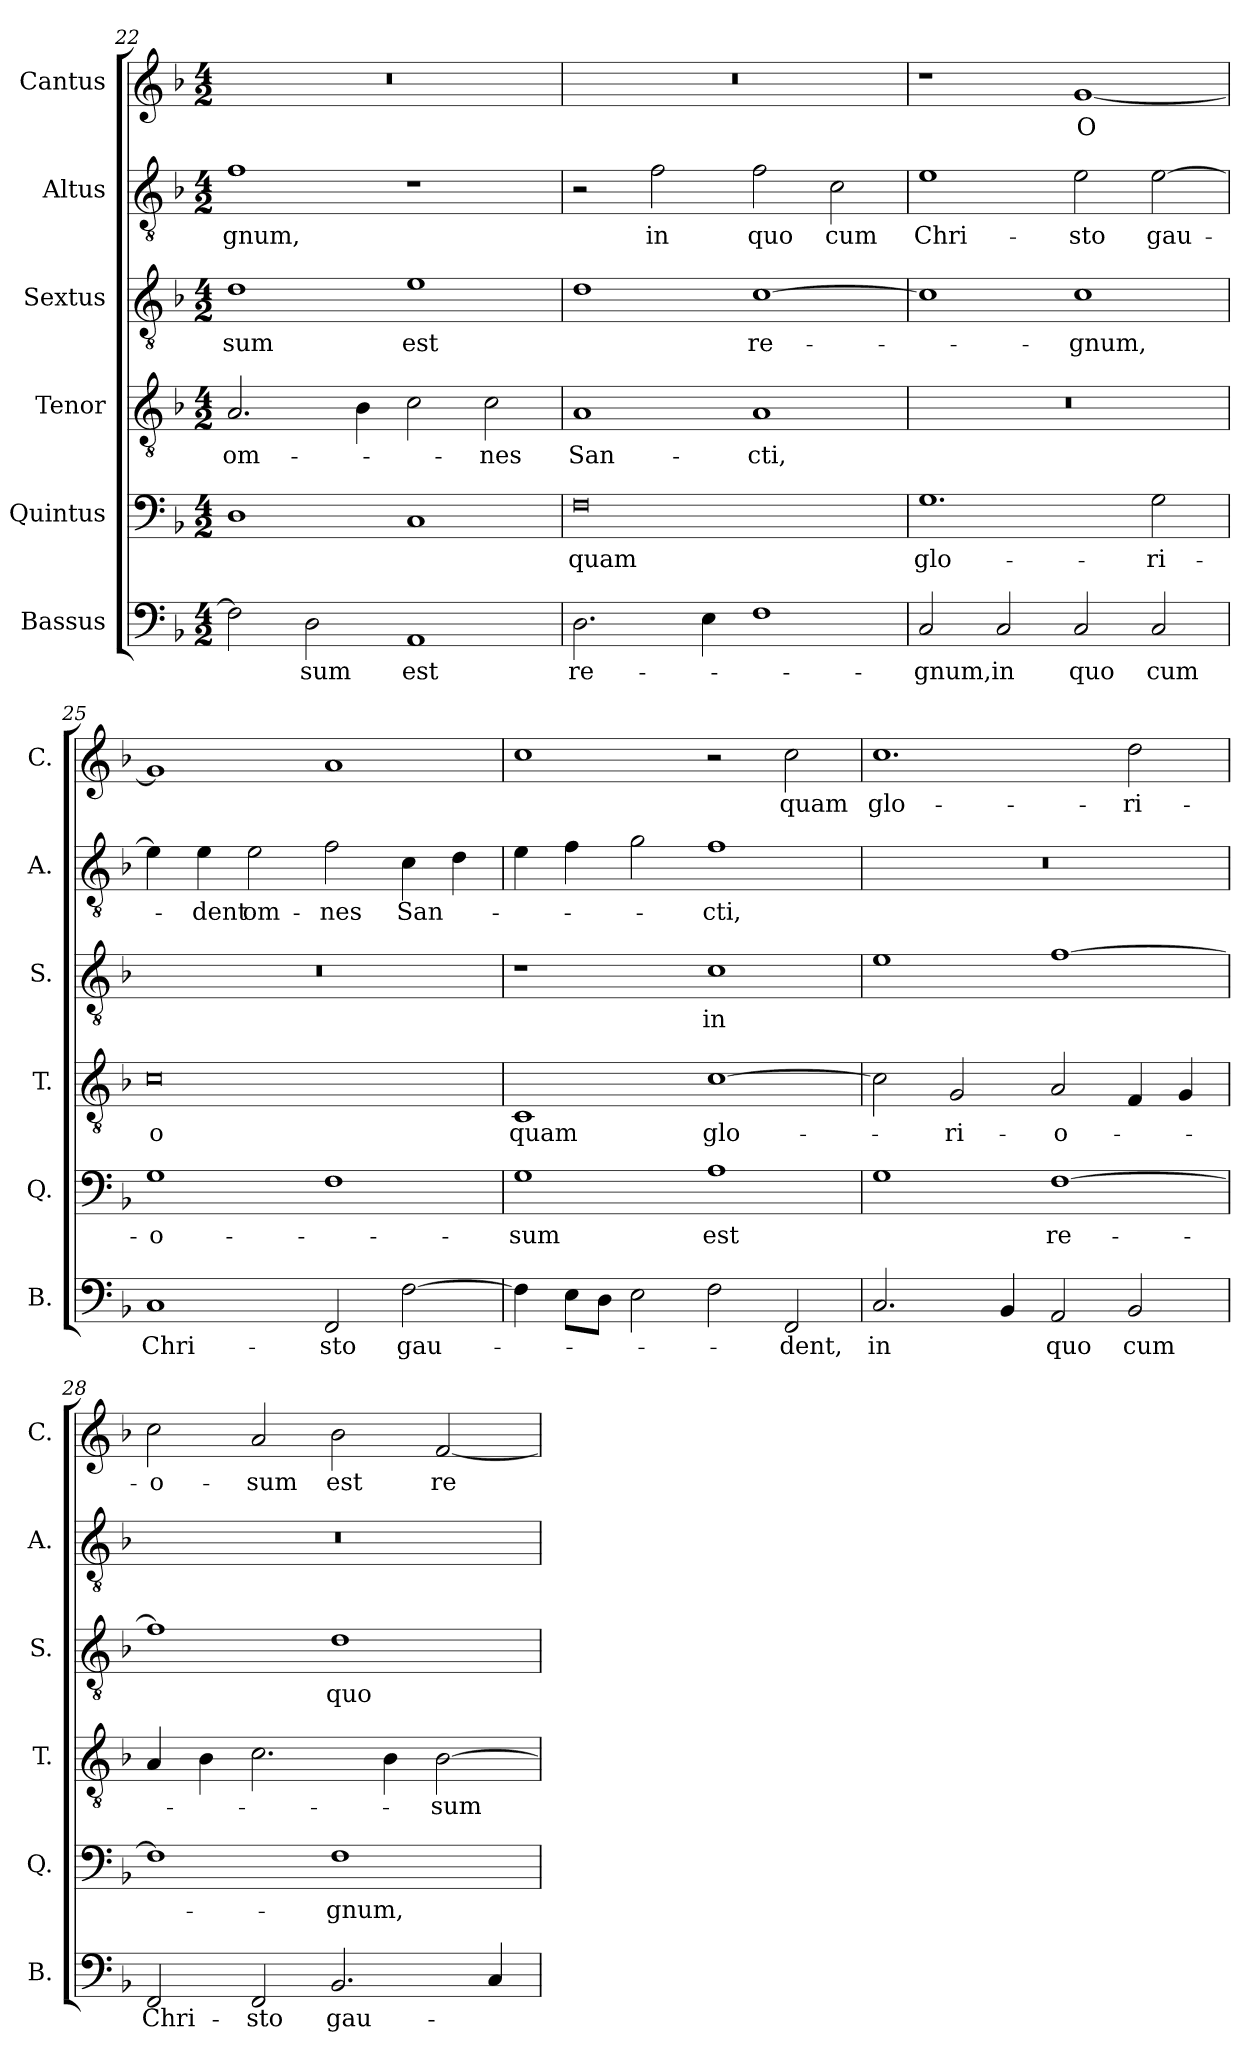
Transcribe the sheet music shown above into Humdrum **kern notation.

**kern	**text	**kern	**text	**kern	**text	**kern	**text	**kern	**text	**kern	**text
*part6	*part6	*part5	*part5	*part4	*part4	*part3	*part3	*part2	*part2	*part1	*part1
*staff6	*staff6	*staff5	*staff5	*staff4	*staff4	*staff3	*staff3	*staff2	*staff2	*staff1	*staff1
*I"Bassus	*	*I"Quintus	*	*I"Tenor	*	*I"Sextus	*	*I"Altus	*	*I"Cantus	*
*I'B.	*	*I'Q.	*	*I'T.	*	*I'S.	*	*I'A.	*	*I'C.	*
*clefF4	*	*clefF4	*	*clefGv2	*	*clefGv2	*	*clefGv2	*	*clefG2	*
*k[b-]	*	*k[b-]	*	*k[b-]	*	*k[b-]	*	*k[b-]	*	*k[b-]	*
*M4/2	*	*M4/2	*	*M4/2	*	*M4/2	*	*M4/2	*	*M4/2	*
=22	=22	=22	=22	=22	=22	=22	=22	=22	=22	=22	=22
!	!	!	!	!	!LO:LY:b	!	!LO:LY:b	!	!LO:LY:b	!	!
2F\]	.	1D	.	2.A/	om-	1d	-sum	1f	-gnum,	0r	.
!	!LO:LY:b	!	!	!	!	!	!	!	!	!	!
2D\	-sum	.	.	.	.	.	.	.	.	.	.
.	.	.	.	4B-\	.	.	.	.	.	.	.
!	!LO:LY:b	!	!	!	!	!	!LO:LY:b	!	!	!	!
1AA	est	1C	.	2c\	.	1e	est	1r	.	.	.
!	!	!	!	!	!LO:LY:b	!	!	!	!	!	!
.	.	.	.	2c\	-nes	.	.	.	.	.	.
=23	=23	=23	=23	=23	=23	=23	=23	=23	=23	=23	=23
!	!LO:LY:b	!	!LO:LY:b	!	!LO:LY:b	!	!	!	!	!	!
2.D\	re-	0F	quam	1A	San-	1d	.	2r	.	0r	.
!	!	!	!	!	!	!	!	!	!LO:LY:b	!	!
.	.	.	.	.	.	.	.	2f\	in	.	.
4E\	.	.	.	.	.	.	.	.	.	.	.
!	!	!	!	!	!LO:LY:b	!	!LO:LY:b	!	!LO:LY:b	!	!
1F	.	.	.	1A	-cti,	[1c	re-	2f\	quo	.	.
!	!	!	!	!	!	!	!	!	!LO:LY:b	!	!
.	.	.	.	.	.	.	.	2c\	cum	.	.
=24	=24	=24	=24	=24	=24	=24	=24	=24	=24	=24	=24
!	!LO:LY:b	!	!LO:LY:b	!	!	!	!	!	!LO:LY:b	!	!
2C/	-gnum,	1.G	glo-	0r	.	1c]	.	1e	Chri-	1r	.
!	!LO:LY:b	!	!	!	!	!	!	!	!	!	!
2C/	in	.	.	.	.	.	.	.	.	.	.
!	!LO:LY:b	!	!	!	!	!	!LO:LY:b	!	!LO:LY:b	!	!LO:LY:b
2C/	quo	.	.	.	.	1c	-gnum,	2e\	-sto	[1g	O
!	!LO:LY:b	!	!LO:LY:b	!	!	!	!	!	!LO:LY:b	!	!
2C/	cum	2G\	-ri-	.	.	.	.	[2e\	gau-	.	.
=25	=25	=25	=25	=25	=25	=25	=25	=25	=25	=25	=25
!	!LO:LY:b	!	!LO:LY:b	!	!LO:LY:b	!	!	!	!	!	!
1C	Chri-	1G	-o-	0c	o	0r	.	4e\]	.	1g]	.
!	!	!	!	!	!	!	!	!	!LO:LY:b	!	!
.	.	.	.	.	.	.	.	4e\	dent	.	.
!	!	!	!	!	!	!	!	!	!LO:LY:b	!	!
.	.	.	.	.	.	.	.	2e\	om-	.	.
!	!LO:LY:b	!	!	!	!	!	!	!	!LO:LY:b	!	!
2FF/	-sto	1F	.	.	.	.	.	2f\	-nes	1a	.
!	!LO:LY:b	!	!	!	!	!	!	!	!LO:LY:b	!	!
[2F\	gau-	.	.	.	.	.	.	4c\	San-	.	.
.	.	.	.	.	.	.	.	4d\	.	.	.
!!LO:LB:g=z
=26	=26	=26	=26	=26	=26	=26	=26	=26	=26	=26	=26
!	!	!	!LO:LY:b	!	!LO:LY:b	!	!	!	!	!	!
4F\]	.	1G	sum	1C	quam	1r	.	4e\	.	1cc	.
8E\L	.	.	.	.	.	.	.	4f\	.	.	.
8D\J	.	.	.	.	.	.	.	.	.	.	.
2E\	.	.	.	.	.	.	.	2g\	.	.	.
!	!	!	!LO:LY:b	!	!LO:LY:b	!	!LO:LY:b	!	!LO:LY:b	!	!
2F\	.	1A	est	[1c	glo-	1c	in	1f	-cti,	2r	.
!	!LO:LY:b	!	!	!	!	!	!	!	!	!	!LO:LY:b
2FF/	-dent,	.	.	.	.	.	.	.	.	2cc\	quam
=27	=27	=27	=27	=27	=27	=27	=27	=27	=27	=27	=27
!	!LO:LY:b	!	!	!	!	!	!	!	!	!	!LO:LY:b
2.C/	in	1G	.	2c\]	.	1e	.	0r	.	1.cc	glo-
!	!	!	!	!	!LO:LY:b	!	!	!	!	!	!
.	.	.	.	2G/	-ri-	.	.	.	.	.	.
4BB-/	.	.	.	.	.	.	.	.	.	.	.
!	!LO:LY:b	!	!LO:LY:b	!	!LO:LY:b	!	!	!	!	!	!
2AA/	quo	[1F	re-	2A/	-o-	[1f	.	.	.	.	.
!	!LO:LY:b	!	!	!	!	!	!	!	!	!	!LO:LY:b
2BB-/	cum	.	.	4F/	.	.	.	.	.	2dd\	-ri-
.	.	.	.	4G/	.	.	.	.	.	.	.
=28	=28	=28	=28	=28	=28	=28	=28	=28	=28	=28	=28
!	!LO:LY:b	!	!	!	!	!	!	!	!	!	!LO:LY:b
2FF/	Chri-	1F]	.	4A/	.	1f]	.	0r	.	2cc\	-o-
.	.	.	.	4B-\	.	.	.	.	.	.	.
!	!LO:LY:b	!	!	!	!	!	!	!	!	!	!LO:LY:b
2FF/	-sto	.	.	2.c\	.	.	.	.	.	2a/	-sum
!	!LO:LY:b	!	!LO:LY:b	!	!	!	!LO:LY:b	!	!	!	!LO:LY:b
2.BB-/	gau-	1F	-gnum,	.	.	1d	quo	.	.	2b-\	est
.	.	.	.	4B-\	.	.	.	.	.	.	.
!	!	!	!	!	!LO:LY:b	!	!	!	!	!	!LO:LY:b
.	.	.	.	[2B-\	-sum	.	.	.	.	[2f/	re-
4C/	.	.	.	.	.	.	.	.	.	.	.
=	=	=	=	=	=	=	=	=	=	=	=
*-	*-	*-	*-	*-	*-	*-	*-	*-	*-	*-	*-
